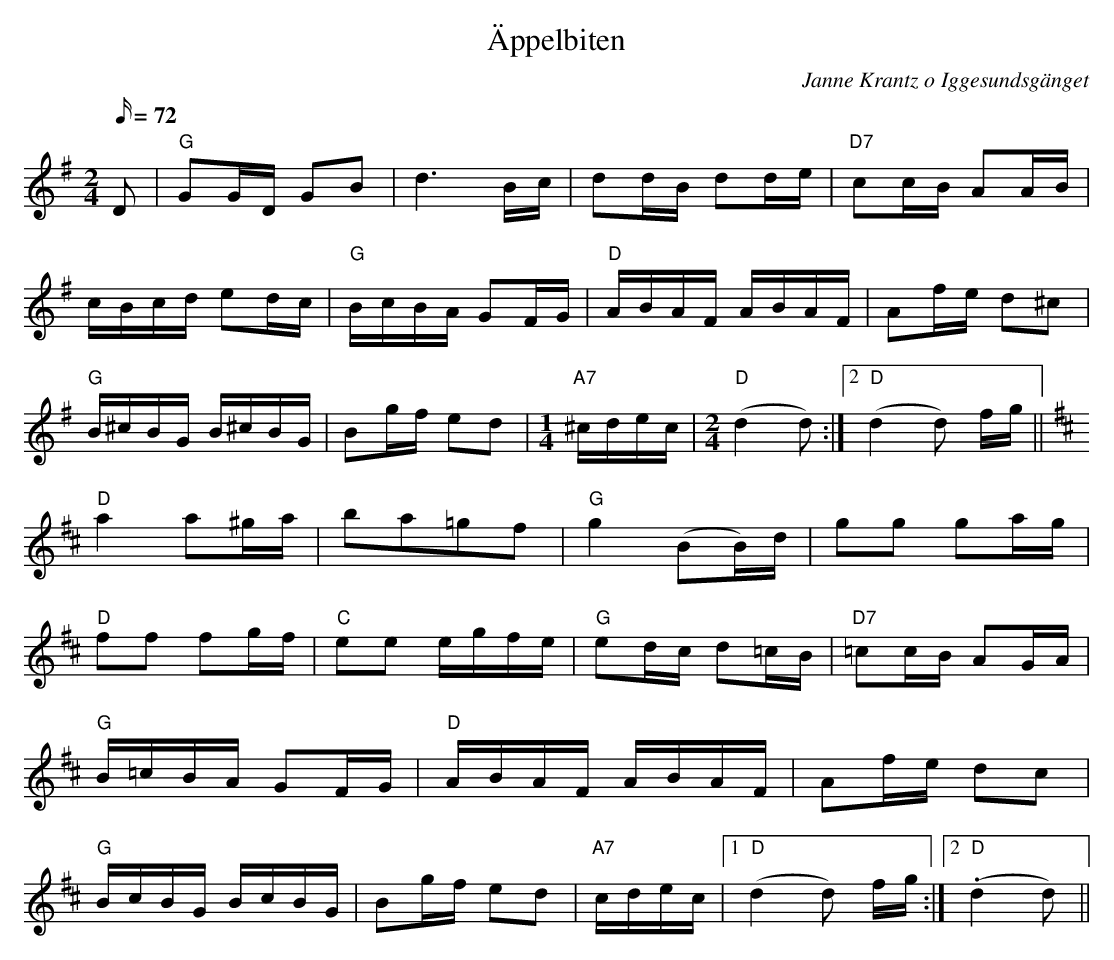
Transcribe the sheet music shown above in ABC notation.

X:1
T:Äppelbiten
C:Janne Krantz o Iggesundsgänget
M:2/4
L:1/16
Q:72
K:G
D2 | "G"G2GD G2B2 | d6     Bc | d2dB d2de | "D7"c2cB A2AB |
cBcd e2dc | "G"BcBA G2FG | "D"ABAF ABAF | A2fe d2^c2 |
"G"B^cBG B^cBG | B2gf e2d2 |[M:1/4] "A7"^cdec |[M:2/4]1 "D"(d4d2):|2"D"(d4d2) fg||
K:D
"D"a4 a2^ga| b2a2=g2f2|"G"g4 (B2B)d|g2g2 g2ag|
"D"f2f2 f2gf|"C"e2e2 egfe|"G"e2dc d2=cB|"D7"=c2cB A2GA|
"G"B=cBA G2FG| "D"ABAF ABAF | A2fe d2c2 |
"G"BcBG BcBG | B2gf e2d2 | "A7"cdec |1 "D"(d4d2) fg:|2."D"(d4d2)||
